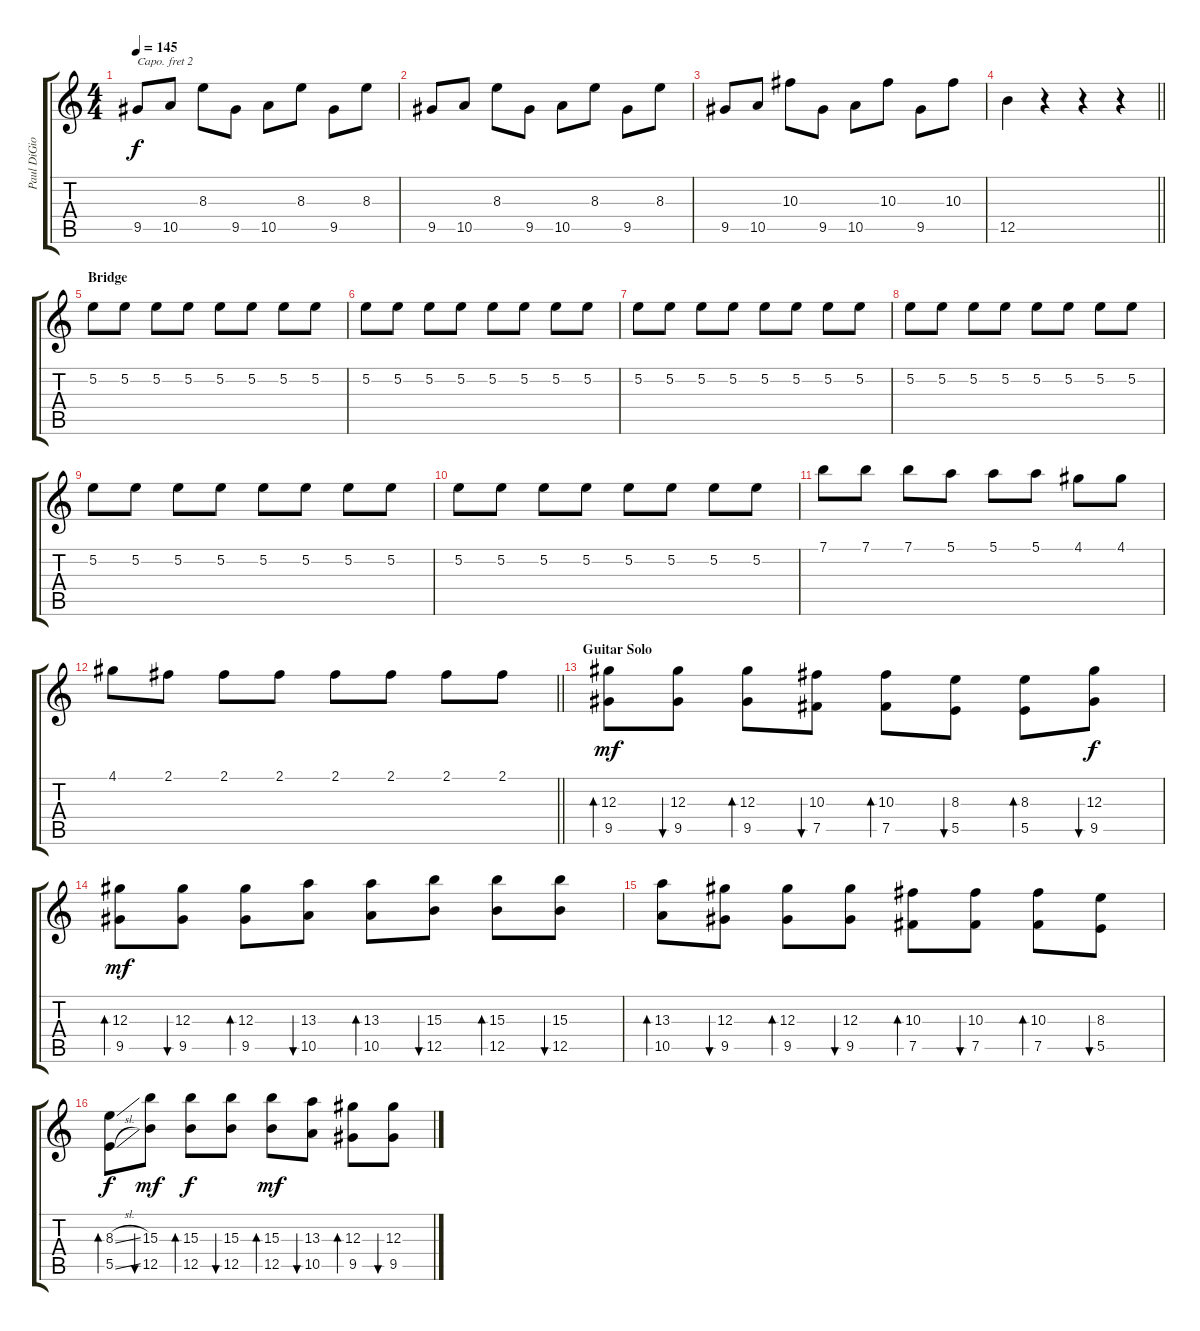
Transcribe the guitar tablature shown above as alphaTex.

\track ("Paul DiGiovanni (Lead Guitar)" "Paul DiGio") {instrument overdrivenguitar}
\staff {score tabs}
\capo 2
\tuning (D4 A3 Gb3 D3 A2 D2) {hide}
\ts (4 4)
\tempo 145
\clef g2
\ks c
9.5.8{dy f} 10.5.8 8.3.8 9.5.8 10.5.8 8.3.8 9.5.8 8.3.8 |
9.5.8 10.5.8 8.3.8 9.5.8 10.5.8 8.3.8 9.5.8 8.3.8 |
9.5.8 10.5.8 10.3.8 9.5.8 10.5.8 10.3.8 9.5.8 10.3.8 |
\barLineRight lightlight
12.5.4 r.4 r.4 r.4 |
\section ("" "Bridge")
5.2.8 5.2.8 5.2.8 5.2.8 5.2.8 5.2.8 5.2.8 5.2.8 |
5.2.8 5.2.8 5.2.8 5.2.8 5.2.8 5.2.8 5.2.8 5.2.8 |
5.2.8 5.2.8 5.2.8 5.2.8 5.2.8 5.2.8 5.2.8 5.2.8 |
5.2.8 5.2.8 5.2.8 5.2.8 5.2.8 5.2.8 5.2.8 5.2.8 |
5.2.8 5.2.8 5.2.8 5.2.8 5.2.8 5.2.8 5.2.8 5.2.8 |
5.2.8 5.2.8 5.2.8 5.2.8 5.2.8 5.2.8 5.2.8 5.2.8 |
7.1.8 7.1.8 7.1.8 5.1.8 5.1.8 5.1.8 4.1.8 4.1.8 |
\barLineRight lightlight
4.1.8 2.1.8 2.1.8 2.1.8 2.1.8 2.1.8 2.1.8 2.1.8 |
\section ("" "Guitar Solo")
(12.3 9.5).8{bd 60 dy mf} (12.3 9.5).8{bu 60} (12.3 9.5).8{bd 60} (10.3 7.5).8{bu 60} (10.3 7.5).8{bd 60} (8.3 5.5).8{bu 60} (8.3 5.5).8{bd 60} (12.3 9.5).8{bu 60 dy f} |
(12.3 9.5).8{bd 60 dy mf} (12.3 9.5).8{bu 60} (12.3 9.5).8{bd 60} (13.3 10.5).8{bu 60} (13.3 10.5).8{bd 60} (15.3 12.5).8{bu 60} (15.3 12.5).8{bd 60} (15.3 12.5).8{bu 60} |
(13.3 10.5).8{bd 60} (12.3 9.5).8{bu 60} (12.3 9.5).8{bd 60} (12.3 9.5).8{bu 60} (10.3 7.5).8{bd 60} (10.3 7.5).8{bu 60} (10.3 7.5).8{bd 60} (8.3 5.5).8{bu 60} |
(8.3{sl} 5.5{sl}).8{bd 60 dy f} (15.3 12.5).8{bu 60 dy mf} (15.3 12.5).8{bd 60 dy f} (15.3 12.5).8{bu 60} (15.3 12.5).8{bd 60 dy mf} (13.3 10.5).8{bu 60} (12.3 9.5).8{bd 60} (12.3 9.5).8{bu 60}
